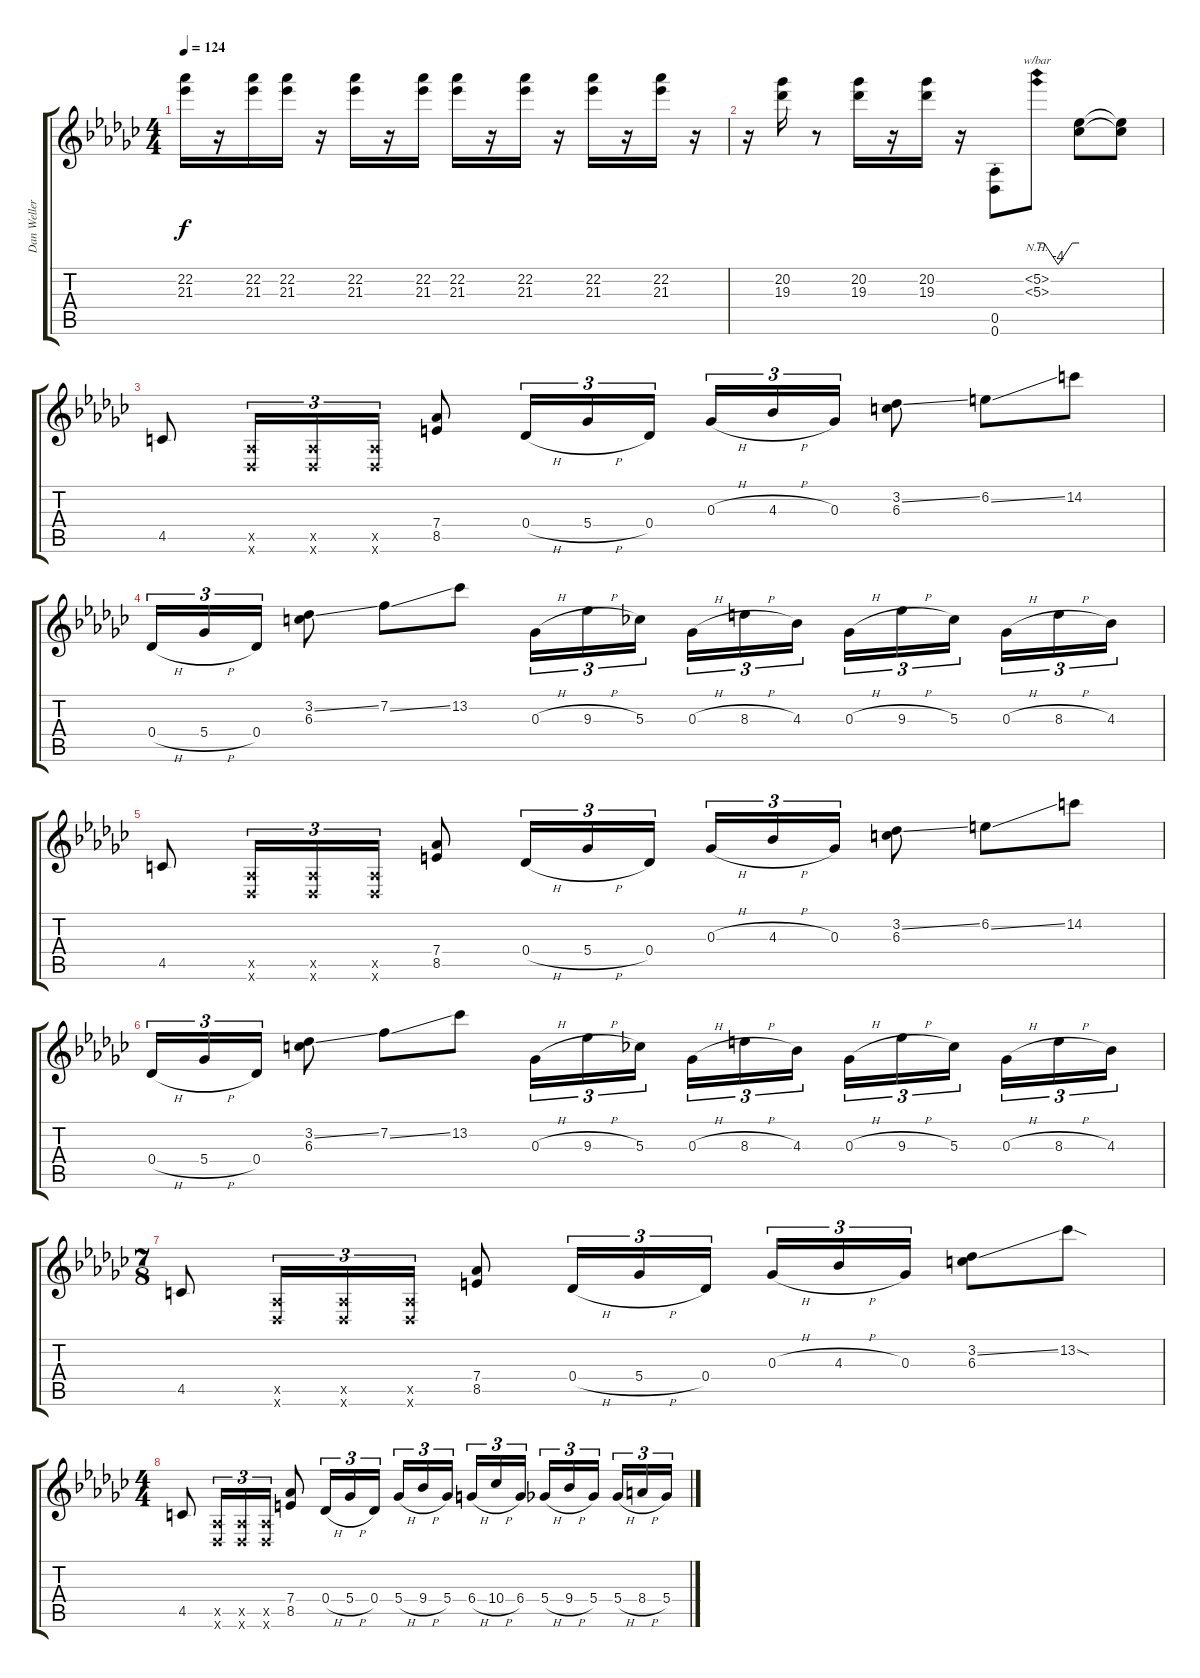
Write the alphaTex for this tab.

\track ("Dan Weller" "Dan Weller") {instrument overdrivenguitar}
\staff {score tabs}
\tuning (Eb4 Bb3 Gb3 Db3 Ab2 Db2) {hide}
\ts (4 4)
\tempo 124
\clef g2
\ks gb
(22.2 21.3).16{dy f} r.16 (22.2 21.3).16 (22.2 21.3).16 r.16 (22.2 21.3).16 r.16 (22.2 21.3).16 (22.2 21.3).16 r.16 (22.2 21.3).16 r.16 (22.2 21.3).16 r.16 (22.2 21.3).16 r.16 |
r.16 (20.2 19.3).16 r.8 (20.2 19.3).16 r.16 (20.2 19.3).16 r.16 (0.5{st} 0.6{st}).8 (5.2{nh} 5.3{nh}).8{tbe (custom default 0 0 10 0 30 -16 50 0 60 0)} (5.2{t} 5.3{t}).8 (5.2{t} 5.3{t}).8 |
4.5.8 (0.5{x} 0.6{x}).16{tu (3 2)} (0.5{x} 0.6{x}).16{tu (3 2)} (0.5{x} 0.6{x}).16{tu (3 2)} (7.4 8.5).8 0.4{h}.16{tu (3 2)} 5.4{h}.16{tu (3 2)} 0.4.16{tu (3 2)} 0.3{h}.16{tu (3 2)} 4.3{h}.16{tu (3 2)} 0.3.16{tu (3 2)} (3.2{ss} 6.3).8 6.2{ss}.8 14.2.8 |
0.4{h}.16{tu (3 2)} 5.4{h}.16{tu (3 2)} 0.4.16{tu (3 2)} (3.2{ss} 6.3).8 7.2{ss}.8 13.2.8 0.3{h}.16{tu (3 2)} 9.3{h}.16{tu (3 2)} 5.3.16{tu (3 2) beam splitsecondary} 0.3{h}.16{tu (3 2)} 8.3{h}.16{tu (3 2)} 4.3.16{tu (3 2)} 0.3{h}.16{tu (3 2)} 9.3{h}.16{tu (3 2)} 5.3.16{tu (3 2) beam splitsecondary} 0.3{h}.16{tu (3 2)} 8.3{h}.16{tu (3 2)} 4.3.16{tu (3 2)} |
4.5.8 (0.5{x} 0.6{x}).16{tu (3 2)} (0.5{x} 0.6{x}).16{tu (3 2)} (0.5{x} 0.6{x}).16{tu (3 2)} (7.4 8.5).8 0.4{h}.16{tu (3 2)} 5.4{h}.16{tu (3 2)} 0.4.16{tu (3 2)} 0.3{h}.16{tu (3 2)} 4.3{h}.16{tu (3 2)} 0.3.16{tu (3 2)} (3.2{ss} 6.3).8 6.2{ss}.8 14.2.8 |
0.4{h}.16{tu (3 2)} 5.4{h}.16{tu (3 2)} 0.4.16{tu (3 2)} (3.2{ss} 6.3).8 7.2{ss}.8 13.2.8 0.3{h}.16{tu (3 2)} 9.3{h}.16{tu (3 2)} 5.3.16{tu (3 2) beam splitsecondary} 0.3{h}.16{tu (3 2)} 8.3{h}.16{tu (3 2)} 4.3.16{tu (3 2)} 0.3{h}.16{tu (3 2)} 9.3{h}.16{tu (3 2)} 5.3.16{tu (3 2) beam splitsecondary} 0.3{h}.16{tu (3 2)} 8.3{h}.16{tu (3 2)} 4.3.16{tu (3 2)} |
\ts (7 8)
4.5.8 (0.5{x} 0.6{x}).16{tu (3 2)} (0.5{x} 0.6{x}).16{tu (3 2)} (0.5{x} 0.6{x}).16{tu (3 2)} (7.4 8.5).8 0.4{h}.16{tu (3 2)} 5.4{h}.16{tu (3 2)} 0.4.16{tu (3 2)} 0.3{h}.16{tu (3 2)} 4.3{h}.16{tu (3 2)} 0.3.16{tu (3 2)} (3.2{ss} 6.3).8 13.2{sod}.8 |
\ts (4 4)
4.5.8 (0.5{x} 0.6{x}).16{tu (3 2)} (0.5{x} 0.6{x}).16{tu (3 2)} (0.5{x} 0.6{x}).16{tu (3 2)} (7.4 8.5).8 0.4{h}.16{tu (3 2)} 5.4{h}.16{tu (3 2)} 0.4.16{tu (3 2)} 5.4{h}.16{tu (3 2)} 9.4{h}.16{tu (3 2)} 5.4.16{tu (3 2) beam splitsecondary} 6.4{h}.16{tu (3 2)} 10.4{h}.16{tu (3 2)} 6.4.16{tu (3 2)} 5.4{h}.16{tu (3 2)} 9.4{h}.16{tu (3 2)} 5.4.16{tu (3 2) beam splitsecondary} 5.4{h}.16{tu (3 2)} 8.4{h}.16{tu (3 2)} 5.4.16{tu (3 2)}
